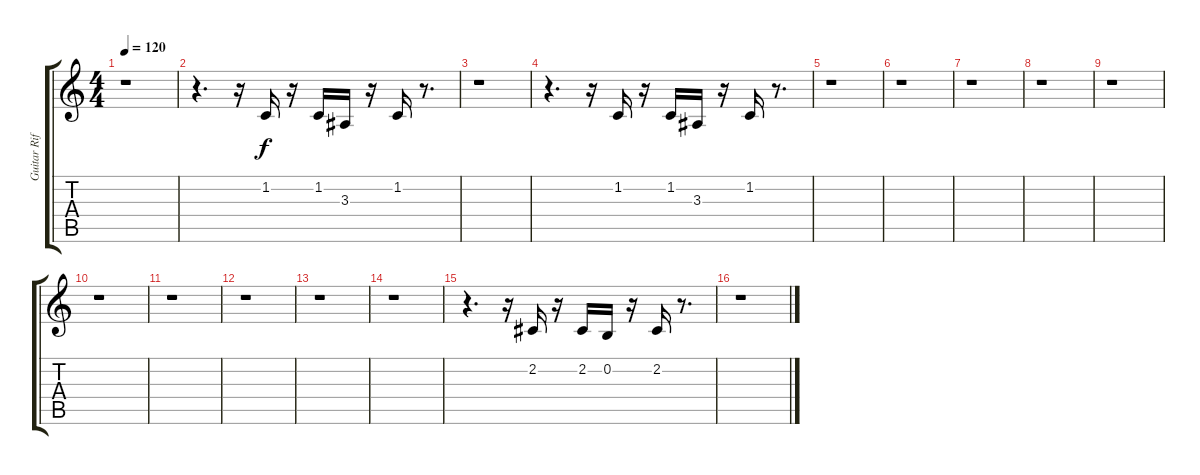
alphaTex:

\track ("Guitar Riffs" "Guitar Rif") {instrument acousticgrandpiano}
\staff {score tabs}
\tuning (E4 B3 G3 D3 A2 E2) {hide}
\ts (4 4)
\tempo 120
\clef g2
\ks c
r.1{dy f} |
r.4{d} r.16 1.2.16 r.16 1.2.16 3.3.16 r.16 1.2.16 r.8{d} |
r.1 |
r.4{d} r.16 1.2.16 r.16 1.2.16 3.3.16 r.16 1.2.16 r.8{d} |
r.1 |
r.1 |
r.1 |
r.1 |
r.1 |
r.1 |
r.1 |
r.1 |
r.1 |
r.1 |
r.4{d} r.16 2.2.16 r.16 2.2.16 0.2.16 r.16 2.2.16 r.8{d} |
r.1
